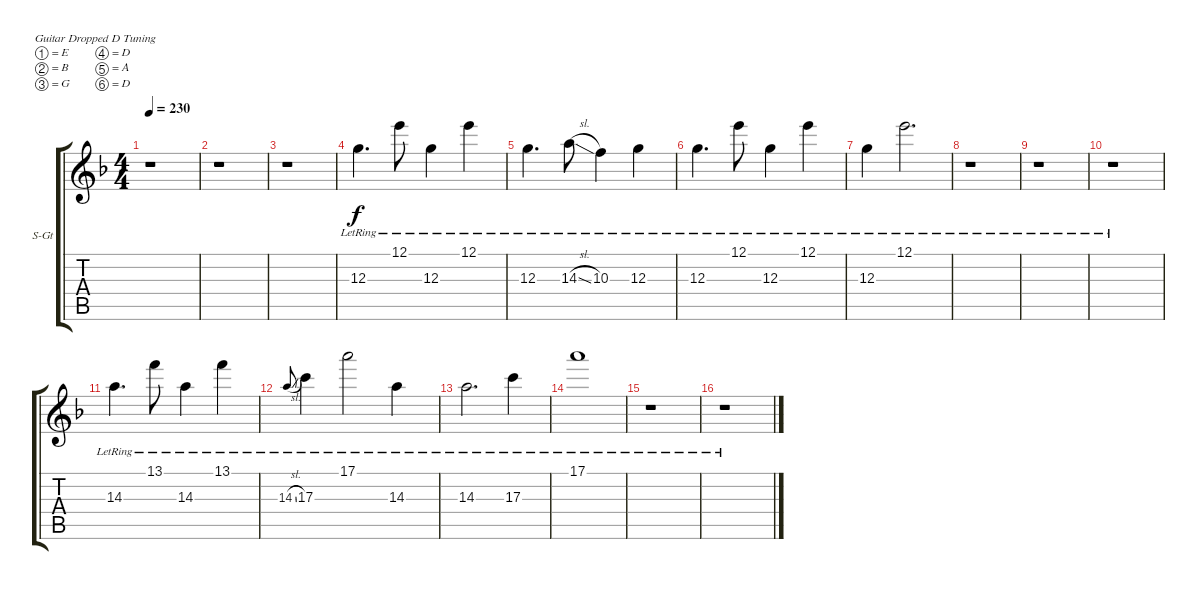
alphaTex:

\defaultSystemsLayout 4
\bracketExtendMode groupsimilarinstruments
\firstSystemTrackNameOrientation horizontal
\otherSystemsTrackNameOrientation horizontal
\track ("Paul's Guitar" "S-Gt") {instrument acousticguitarsteel}
\staff {score tabs}
\tuning (E4 B3 G3 D3 A2 D2)
\ts (4 4)
\tempo 230
\clef g2
\ks dminor
r.1{dy f} |
r.1 |
r.1 |
12.3{lr}.4{d} 12.1{lr}.8 12.3{lr}.4 12.1{lr}.4 |
12.3{lr}.4{d} 14.3{sl lr}.8 10.3{lr}.4 12.3{lr}.4 |
12.3{lr}.4{d} 12.1{lr}.8 12.3{lr}.4 12.1{lr}.4 |
12.3{lr}.4 12.1{lr}.2{d} |
r.1 |
r.1 |
r.1 |
14.3{lr}.4{d} 13.1{lr}.8 14.3{lr}.4 13.1{lr}.4 |
14.3{sl lr}.8{gr onbeat} 17.3{lr}.4 17.1{lr}.2 14.3{lr}.4 |
14.3{lr}.2{d} 17.3{lr}.4 |
17.1{lr}.1 |
r.1 |
r.1
